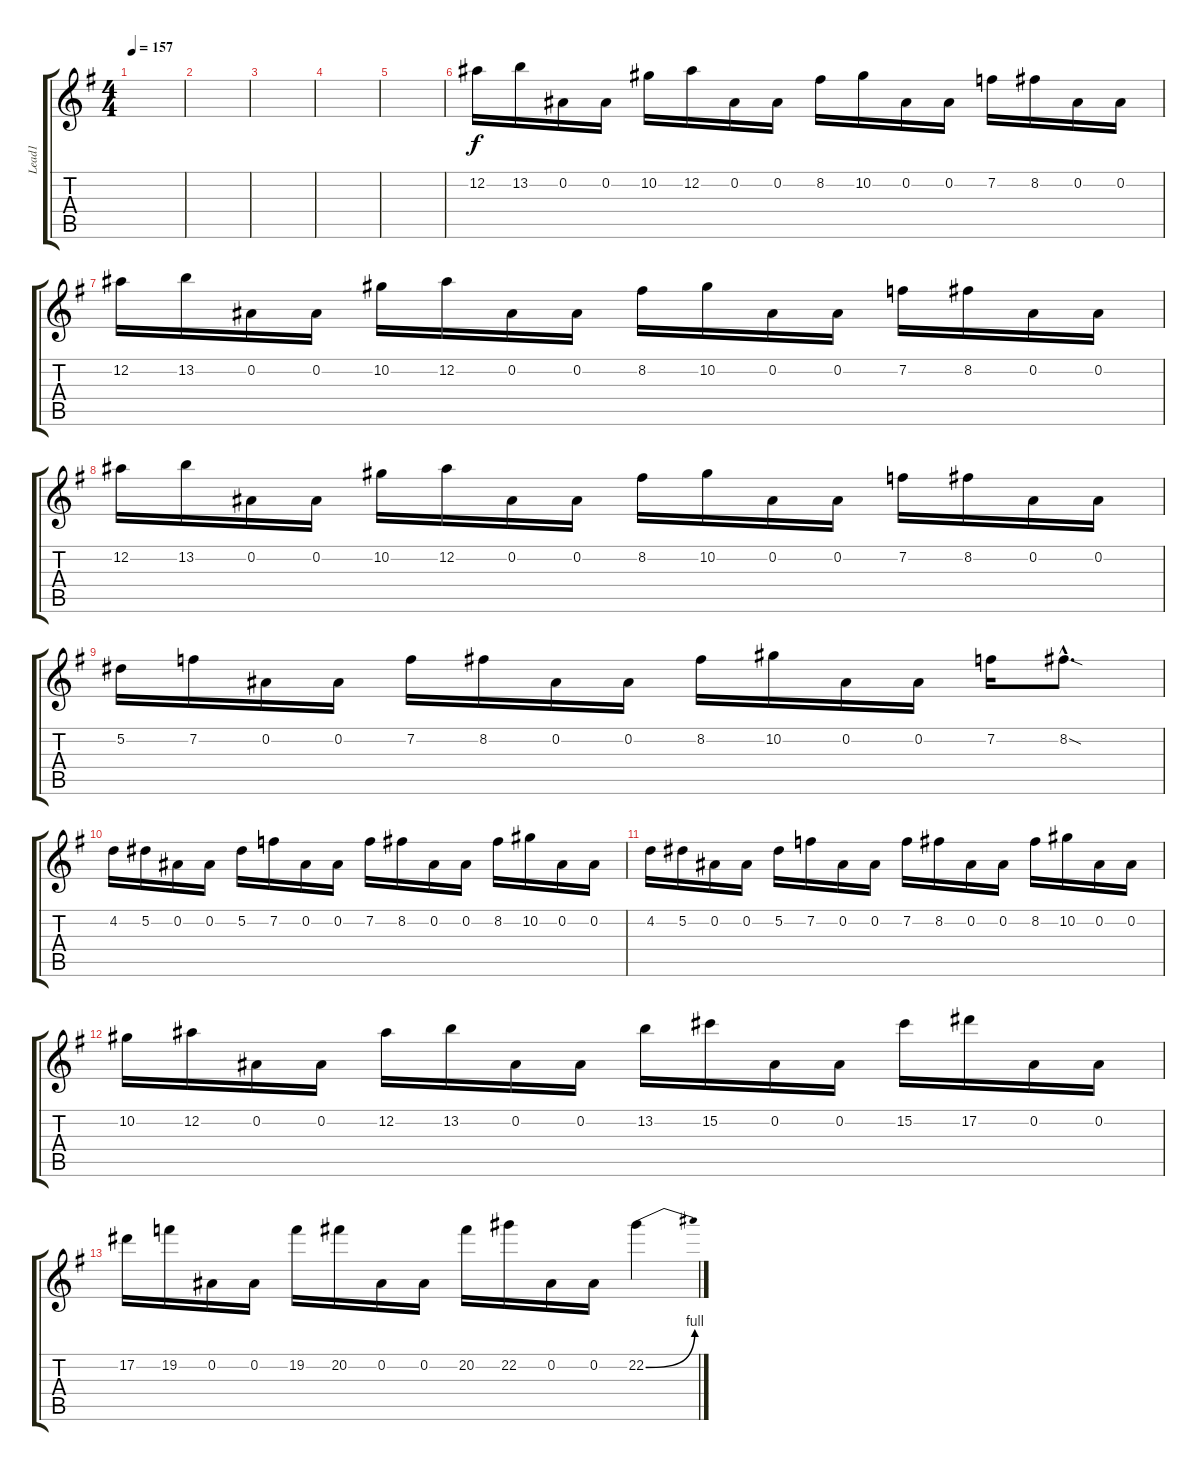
\track ("Lead1" "Lead1") {instrument distortionguitar}
\staff {score tabs}
\tuning (Eb4 Bb3 Gb3 Db3 Ab2 Eb2) {hide}
\ts (4 4)
\tempo 157
\clef g2
\ks eminor
|
|
|
|
|
12.2.16 13.2.16 0.2.16 0.2.16 10.2.16 12.2.16 0.2.16 0.2.16 8.2.16 10.2.16 0.2.16 0.2.16 7.2.16 8.2.16 0.2.16 0.2.16 |
12.2.16 13.2.16 0.2.16 0.2.16 10.2.16 12.2.16 0.2.16 0.2.16 8.2.16 10.2.16 0.2.16 0.2.16 7.2.16 8.2.16 0.2.16 0.2.16 |
12.2.16 13.2.16 0.2.16 0.2.16 10.2.16 12.2.16 0.2.16 0.2.16 8.2.16 10.2.16 0.2.16 0.2.16 7.2.16 8.2.16 0.2.16 0.2.16 |
5.2.16 7.2.16 0.2.16 0.2.16 7.2.16 8.2.16 0.2.16 0.2.16 8.2.16 10.2.16 0.2.16 0.2.16 7.2.16 8.2{sod hac}.8{d} |
4.2.16 5.2.16 0.2.16 0.2.16 5.2.16 7.2.16 0.2.16 0.2.16 7.2.16 8.2.16 0.2.16 0.2.16 8.2.16 10.2.16 0.2.16 0.2.16 |
4.2.16 5.2.16 0.2.16 0.2.16 5.2.16 7.2.16 0.2.16 0.2.16 7.2.16 8.2.16 0.2.16 0.2.16 8.2.16 10.2.16 0.2.16 0.2.16 |
10.2.16 12.2.16 0.2.16 0.2.16 12.2.16 13.2.16 0.2.16 0.2.16 13.2.16 15.2.16 0.2.16 0.2.16 15.2.16 17.2.16 0.2.16 0.2.16 |
17.2.16 19.2.16 0.2.16 0.2.16 19.2.16 20.2.16 0.2.16 0.2.16 20.2.16 22.2.16 0.2.16 0.2.16 22.2{be (bend 0 0 60 4)}.4
